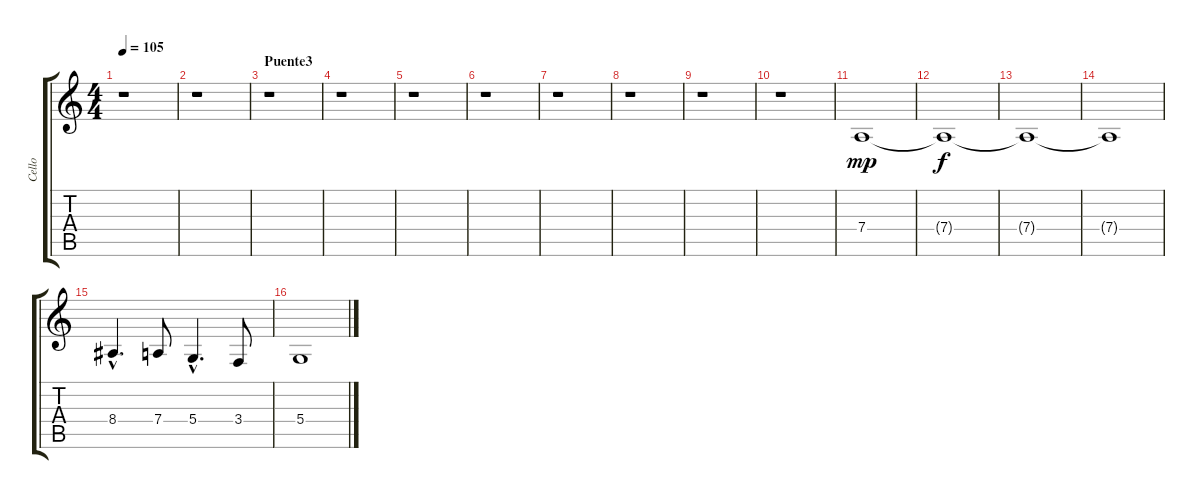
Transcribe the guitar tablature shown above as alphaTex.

\track ("Cello" "Cello") {instrument cello}
\staff {score tabs}
\tuning (E4 B3 G3 D3 A2 E2) {hide}
\ts (4 4)
\tempo 105
\clef g2
\ks c
r.1{dy mp} |
r.1 |
\section ("" "Puente3")
r.1 |
r.1 |
r.1 |
r.1 |
r.1 |
r.1 |
r.1 |
r.1 |
7.4.1 |
7.4{t}.1{dy f} |
7.4{t}.1 |
7.4{t}.1 |
8.4{hac}.4{d} 7.4.8 5.4{hac}.4{d} 3.4.8 |
5.4.1
